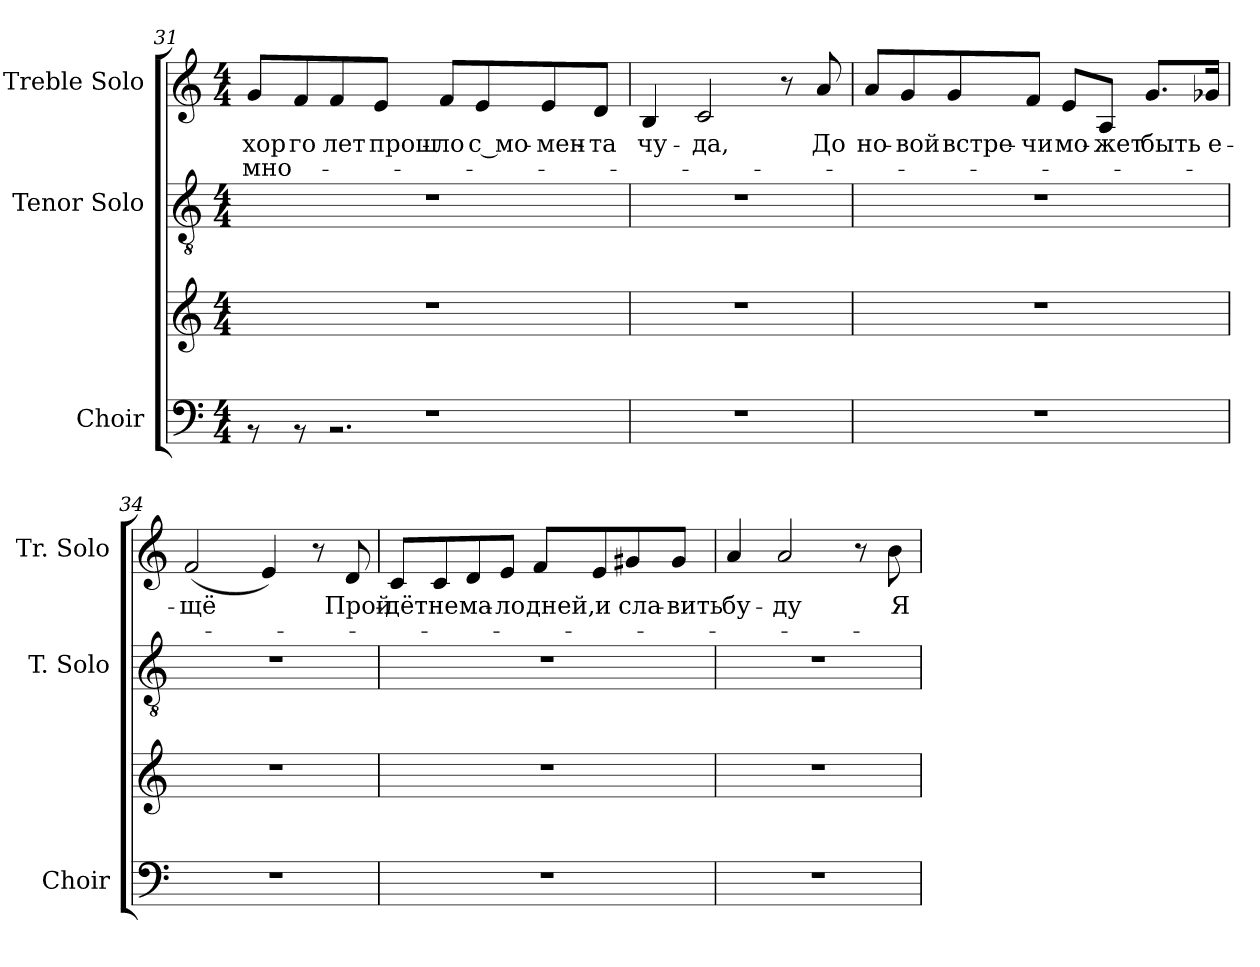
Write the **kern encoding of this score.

**kern	**kern	**kern	**kern	**text	**text
*part3	*part3	*part2	*part1	*part1	*part1
*staff4	*staff3	*staff2	*staff1	*staff1	*staff1
*I"Choir	*	*I"Tenor Solo	*I"Treble Solo	*	*
*I'Choir	*	*I'T. Solo	*I'Tr. Solo	*	*
!!LO:LB:g=z
*clefF4	*clefG2	*clefGv2	*clefG2	*	*
*	*	*ITrd7c12	*	*	*
*k[]	*k[]	*k[]	*k[]	*	*
*C:	*C:	*C:	*C:	*	*
*M4/4	*M4/4	*M4/4	*M4/4	*	*
=31	=31	=31	=31	=31	=31
*^	*	*	*	*	*
!	!	!	!	!	!LO:LY:a:color=#000000	!LO:LY:b:color=#000000
1r	8r	1r	1r	8gi/L	хор	мно-
!	!	!	!	!	!LO:LY:b:color=#000000	!
.	8r	.	.	8fi/	-го	.
!	!	!	!	!	!LO:LY:b:color=#000000	!
.	2.r	.	.	8fi/	лет	.
!	!	!	!	!	!LO:LY:b:color=#000000	!
.	.	.	.	8ei/J	прош-	.
!	!	!	!	!	!LO:LY:b:color=#000000	!
.	.	.	.	8fi/L	-ло	.
!	!	!	!	!	!LO:LY:b:color=#000000	!
.	.	.	.	8ei/	с мо-	.
!	!	!	!	!	!LO:LY:b:color=#000000	!
.	.	.	.	8ei/	-мен-	.
!	!	!	!	!	!LO:LY:b:color=#000000	!
.	.	.	.	8di/J	-та	.
*v	*v	*	*	*	*	*
=32	=32	=32	=32	=32	=32
!	!	!	!	!LO:LY:b:color=#000000	!
1r	1r	1r	4Bi/	чу-	.
!	!	!	!	!LO:LY:b:color=#000000	!
.	.	.	2ci/	-да,	.
.	.	.	8r	.	.
!	!	!	!	!LO:LY:b:color=#000000	!
.	.	.	8ai/	До	.
=33	=33	=33	=33	=33	=33
!	!	!	!	!LO:LY:b:color=#000000	!
1r	1r	1r	8ai/L	но-	.
!	!	!	!	!LO:LY:b:color=#000000	!
.	.	.	8gi/	-вой	.
!	!	!	!	!LO:LY:b:color=#000000	!
.	.	.	8gi/	встре-	.
!	!	!	!	!LO:LY:b:color=#000000	!
.	.	.	8fi/J	-чи	.
!	!	!	!	!LO:LY:b:color=#000000	!
.	.	.	8ei/L	мо-	.
!	!	!	!	!LO:LY:b:color=#000000	!
.	.	.	8Ai/J	-жет	.
!	!	!	!	!LO:LY:b:color=#000000	!
.	.	.	8.gi/L	быть	.
!	!	!	!	!LO:LY:b:color=#000000	!
.	.	.	16g-Xi/Jk	е-	.
!!LO:PB:g=z
=34	=34	=34	=34	=34	=34
!	!	!	!	!LO:LY:b:color=#000000	!
1r	1r	1r	(2fi/	-щё	.
.	.	.	4ei/)	.	.
.	.	.	8r	.	.
!	!	!	!	!LO:LY:b:color=#000000	!
.	.	.	8di/	Прой-	.
=35	=35	=35	=35	=35	=35
!	!	!	!	!LO:LY:b:color=#000000	!
1r	1r	1r	8ci/L	-дёт	.
!	!	!	!	!LO:LY:b:color=#000000	!
.	.	.	8ci/	не	.
!	!	!	!	!LO:LY:b:color=#000000	!
.	.	.	8di/	ма-	.
!	!	!	!	!LO:LY:b:color=#000000	!
.	.	.	8ei/J	-ло	.
!	!	!	!	!LO:LY:b:color=#000000	!
.	.	.	8fi/L	дней,	.
!	!	!	!	!LO:LY:b:color=#000000	!
.	.	.	8ei/	и	.
!	!	!	!	!LO:LY:b:color=#000000	!
.	.	.	8g#Xi/	сла-	.
!	!	!	!	!LO:LY:b:color=#000000	!
.	.	.	8g#i/J	-вить	.
=36	=36	=36	=36	=36	=36
!	!	!	!	!LO:LY:b:color=#000000	!
1r	1r	1r	4ai/	бу-	.
!	!	!	!	!LO:LY:b:color=#000000	!
.	.	.	2ai/	-ду	.
.	.	.	8r	.	.
!	!	!	!	!LO:LY:b:color=#000000	!
.	.	.	8bi\	Я	.
=	=	=	=	=	=
*-	*-	*-	*-	*-	*-
